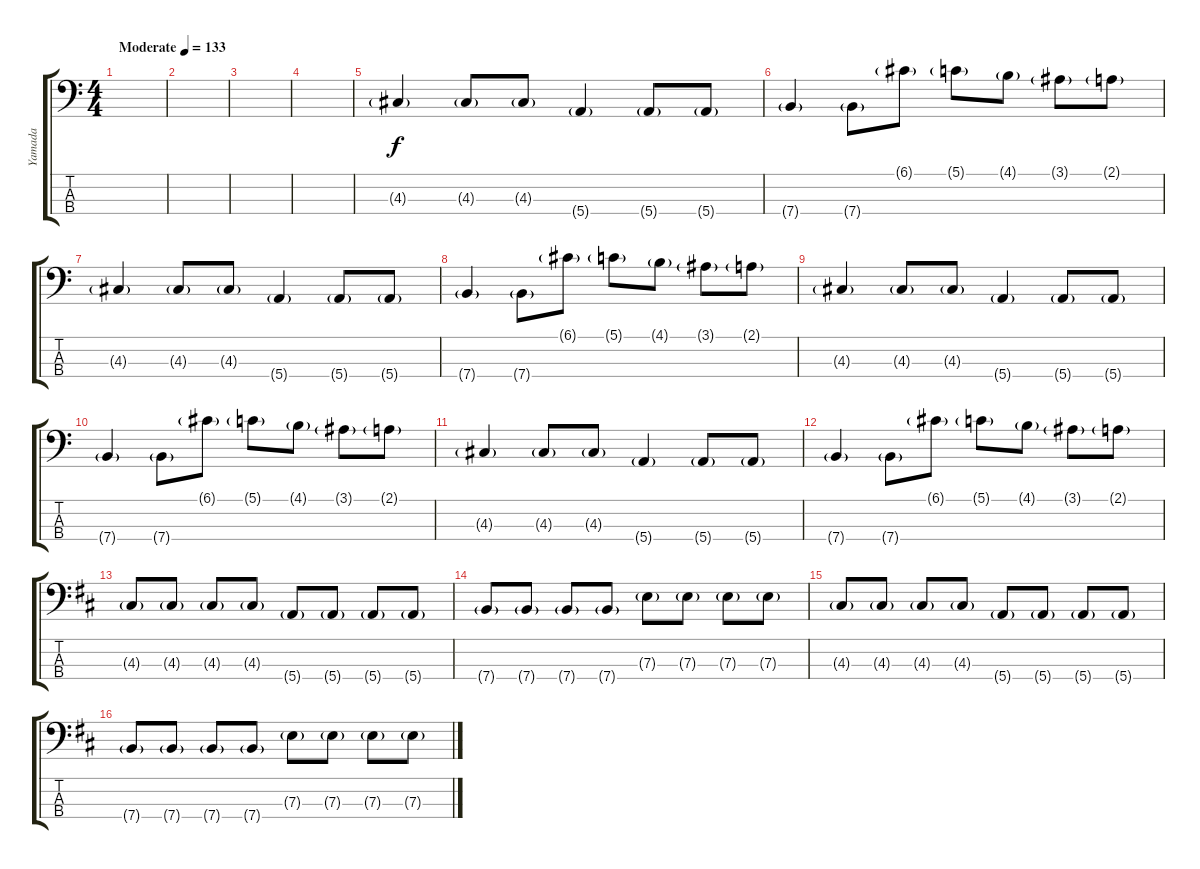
\track ("Yamada" "Yamada") {instrument electricbasspick}
\staff {score tabs}
\tuning (G2 D2 A1 E1) {hide}
\ts (4 4)
\tempo (133 "Moderate")
\clef f4
\ks c
|
|
|
|
4.3{g}.4 4.3{g}.8 4.3{g}.8 5.4{g}.4 5.4{g}.8 5.4{g}.8 |
7.4{g}.4 7.4{g}.8 6.1{g}.8 5.1{g}.8 4.1{g}.8 3.1{g}.8 2.1{g}.8 |
4.3{g}.4 4.3{g}.8 4.3{g}.8 5.4{g}.4 5.4{g}.8 5.4{g}.8 |
7.4{g}.4 7.4{g}.8 6.1{g}.8 5.1{g}.8 4.1{g}.8 3.1{g}.8 2.1{g}.8 |
4.3{g}.4 4.3{g}.8 4.3{g}.8 5.4{g}.4 5.4{g}.8 5.4{g}.8 |
7.4{g}.4 7.4{g}.8 6.1{g}.8 5.1{g}.8 4.1{g}.8 3.1{g}.8 2.1{g}.8 |
4.3{g}.4 4.3{g}.8 4.3{g}.8 5.4{g}.4 5.4{g}.8 5.4{g}.8 |
7.4{g}.4 7.4{g}.8 6.1{g}.8 5.1{g}.8 4.1{g}.8 3.1{g}.8 2.1{g}.8 |
\ks d
4.3{g}.8 4.3{g}.8 4.3{g}.8 4.3{g}.8 5.4{g}.8 5.4{g}.8 5.4{g}.8 5.4{g}.8 |
7.4{g}.8 7.4{g}.8 7.4{g}.8 7.4{g}.8 7.3{g}.8 7.3{g}.8 7.3{g}.8 7.3{g}.8 |
4.3{g}.8 4.3{g}.8 4.3{g}.8 4.3{g}.8 5.4{g}.8 5.4{g}.8 5.4{g}.8 5.4{g}.8 |
7.4{g}.8 7.4{g}.8 7.4{g}.8 7.4{g}.8 7.3{g}.8 7.3{g}.8 7.3{g}.8 7.3{g}.8
